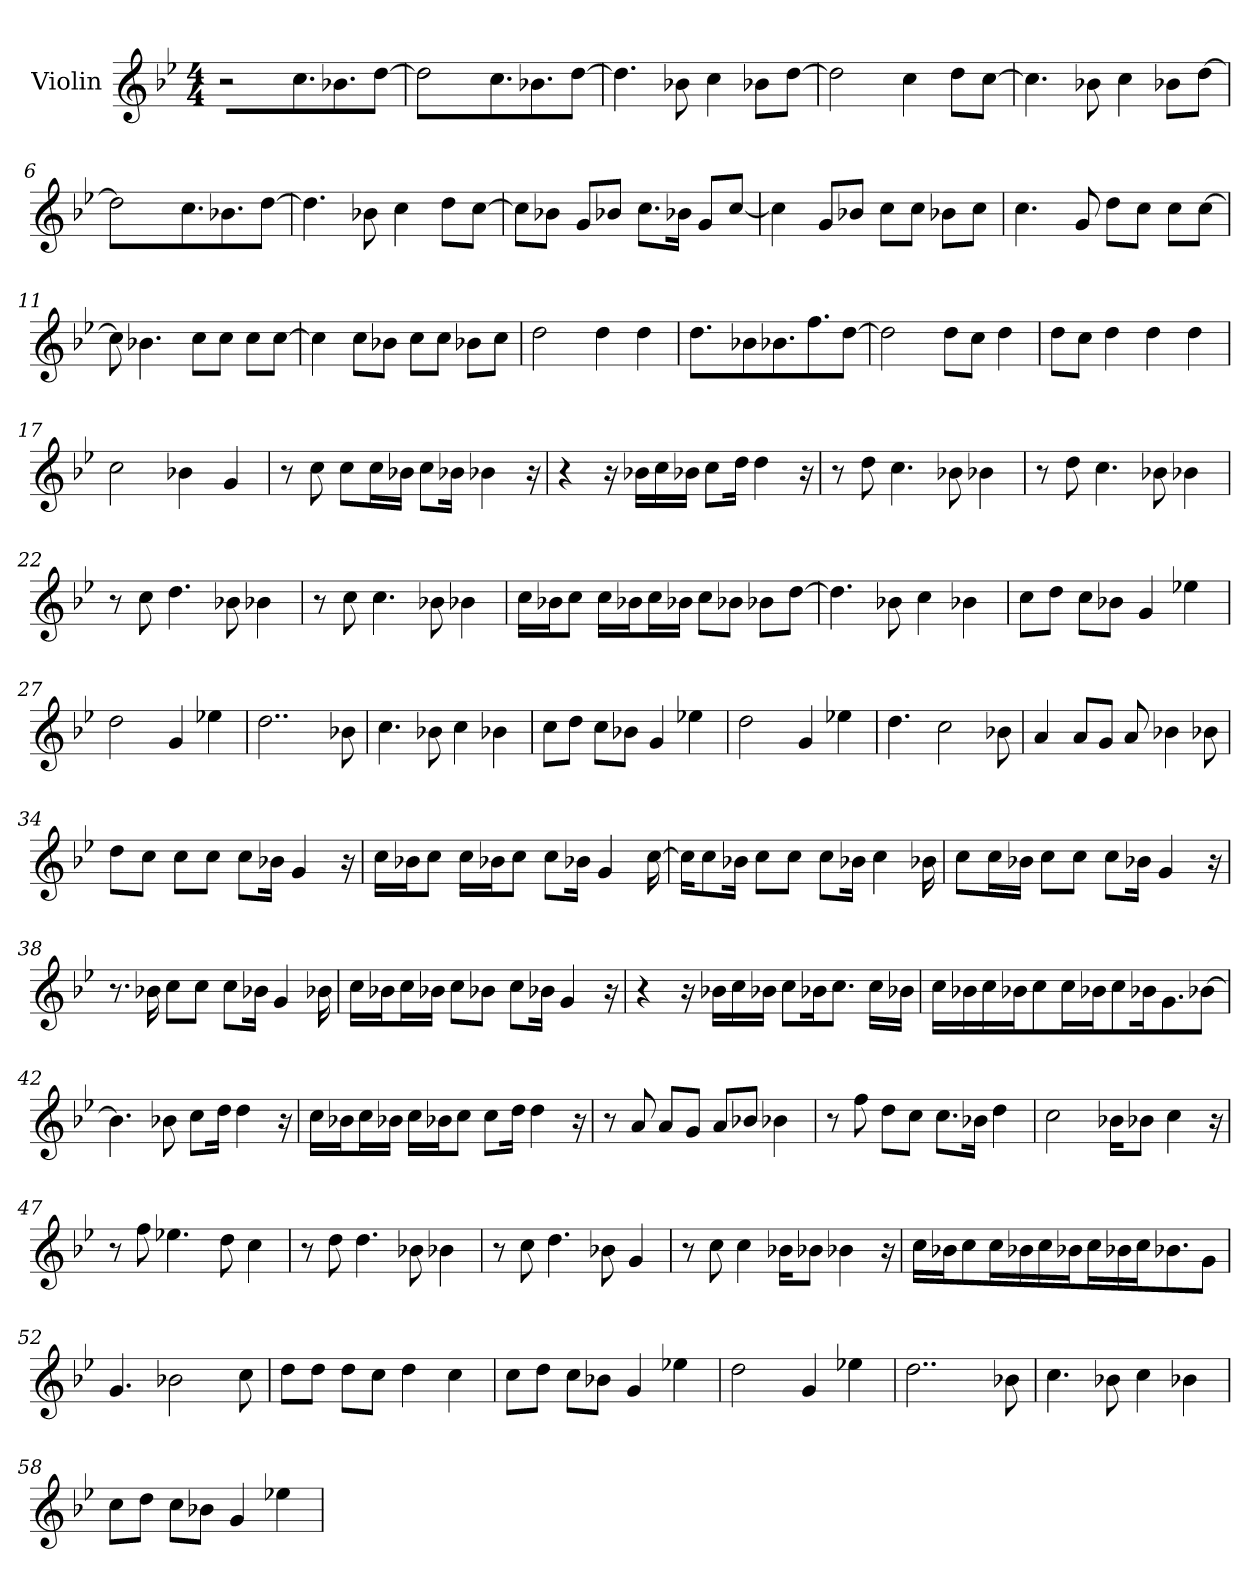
**kern
*part1
*staff1
*I"Violin
*I'Vln
*clefG2
*k[b-e-]
*B-:
*M4/4
*MM120
=1
2r
8.cc\L
8.b-X\J
[8ddJ
=2
2dd]
8.cc\L
8.b-X\J
[8ddJ
=3
4.dd]
8b-X
4cc
8b-X\L
[8dd\J
=4
2dd]
4cc
8dd\L
[8cc\J
=5
4.cc]
8b-X
4cc
8b-X\L
[8dd\J
=6
2dd]
8.cc\L
8.b-X\J
[8ddJ
=7
4.dd]
8b-X
4cc
8dd\L
[8cc\J
=8
8cc\L]
8b-X\J
8g/L
8b-X/J
8.cc\L
16b-X\Jk
8g/L
[8cc/J
=9
4cc]
8g/L
8b-X/J
8cc\L
8cc\J
8b-X\L
8cc\J
=10
4.cc
8g
8dd\L
8cc\J
8cc\L
[8cc\J
=11
8cc]
4.b-X
8cc\L
8cc\J
8cc\L
[8cc\J
=12
4cc]
8cc\L
8b-X\J
8cc\L
8cc\J
8b-X\L
8cc\J
=13
2dd
4dd
4dd
=14
4.dd
8b-X
8.b-X\L
8.ff\J
[8ddJ
=15
2dd]
8dd\L
8cc\J
4dd
=16
8dd\L
8cc\J
4dd
4dd
4dd
=17
2cc
4b-X
4g
=18
8r
8cc
8cc\L
16cc\L
16b-X\JJ
8cc\L
16b-X\Jk
4b-X
16r
=19
4r
16r
16b-X\LL
16cc\
16b-X\JJ
8cc\L
16dd\Jk
4dd
16r
=20
8r
8dd
4.cc
8b-X
4b-X
=21
8r
8dd
4.cc
8b-X
4b-X
=22
8r
8cc
4.dd
8b-X
4b-X
=23
8r
8cc
4.cc
8b-X
4b-X
=24
16cc\LL
16b-X\J
8cc\J
16cc\LL
16b-X\J
16cc\L
16b-X\JJ
8cc\L
8b-X\J
8b-X\L
[8dd\J
=25
4.dd]
8b-X
4cc
4b-X
=26
8cc\L
8dd\J
8cc\L
8b-X\J
4g
4ee-X
=27
2dd
4g
4ee-X
=28
2..dd
8b-X
=29
4.cc
8b-X
4cc
4b-X
=30
8cc\L
8dd\J
8cc\L
8b-X\J
4g
4ee-X
=31
2dd
4g
4ee-X
=32
4.dd
2cc
8b-X
=33
4a
8a/L
8g/J
8a
4b-X
8b-X
=34
8dd\L
8cc\J
8cc\L
8cc\J
8cc\L
16b-X\Jk
4g
16r
=35
16cc\LL
16b-X\J
8cc\J
16cc\LL
16b-X\J
8cc\J
8cc\L
16b-X\Jk
4g
[16cc
=36
16cc\KL]
8cc\
16b-X\Jk
8cc\L
8cc\J
8cc\L
16b-X\Jk
4cc
16b-X
=37
8cc\L
16cc\L
16b-X\JJ
8cc\L
8cc\J
8cc\L
16b-X\Jk
4g
16r
=38
8.r
16b-X
8cc\L
8cc\J
8cc\L
16b-X\Jk
4g
16b-X
=39
16cc\LL
16b-X\J
16cc\L
16b-X\JJ
8cc\L
8b-X\J
8cc\L
16b-X\Jk
4g
16r
=40
4r
16r
16b-X\LL
16cc\
16b-X\JJ
8cc\L
16b-X\K
8.cc\J
16cc\LL
16b-X\JJ
=41
16cc\LL
16b-X\J
16cc\L
16b-X\JJ
8cc\L
16cc\L
16b-X\JJ
8cc/L
16b-X/K
8.g/J
[8b-XJ
=42
4.b-]
8b-X
8cc\L
16dd\Jk
4dd
16r
=43
16cc\LL
16b-X\J
16cc\L
16b-X\JJ
16cc\LL
16b-X\J
8cc\J
8cc\L
16dd\Jk
4dd
16r
=44
8r
8a
8a/L
8g/J
8a/L
8b-X/J
4b-X
=45
8r
8ff
8dd\L
8cc\J
8.cc\L
16b-X\Jk
4dd
=46
2cc
16b-X\KL
8b-X\J
4cc
16r
=47
8r
8ff
4.ee-X
8dd
4cc
=48
8r
8dd
4.dd
8b-X
4b-X
=49
8r
8cc
4.dd
8b-X
4g
=50
8r
8cc
4cc
16b-X\KL
8b-X\J
4b-X
16r
=51
16cc\LL
16b-X\J
8cc\J
16cc\LL
16b-X\J
16cc\L
16b-X\JJ
16cc\LL
16b-X\J
16cc\K
8.b-X\J
8gJ
=52
4.g
2b-X
8cc
=53
8dd\L
8dd\J
8dd\L
8cc\J
4dd
4cc
=54
8cc\L
8dd\J
8cc\L
8b-X\J
4g
4ee-X
=55
2dd
4g
4ee-X
=56
2..dd
8b-X
=57
4.cc
8b-X
4cc
4b-X
=58
8cc\L
8dd\J
8cc\L
8b-X\J
4g
4ee-X
=
*-
